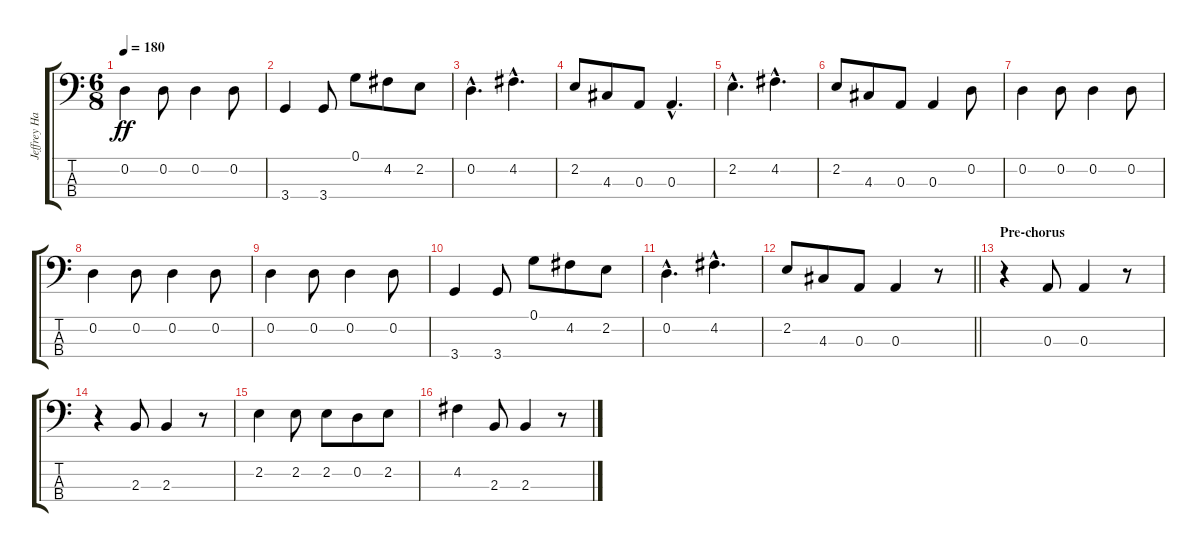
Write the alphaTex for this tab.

\track ("Jeffrey Hammond-Hammond - bass" "Jeffrey Ha") {instrument electricbassfinger}
\staff {score tabs}
\tuning (G2 D2 A1 E1) {hide}
\ts (6 8)
\tempo 180
\clef f4
\ks c
0.2.4{dy ff} 0.2.8 0.2.4 0.2.8 |
3.4.4 3.4.8 0.1.8 4.2.8 2.2.8 |
0.2{hac}.4{d} 4.2{hac}.4{d} |
2.2.8 4.3.8 0.3.8 0.3{hac}.4{d} |
2.2{hac}.4{d} 4.2{hac}.4{d} |
2.2.8 4.3.8 0.3.8 0.3.4 0.2.8 |
0.2.4 0.2.8 0.2.4 0.2.8 |
0.2.4 0.2.8 0.2.4 0.2.8 |
0.2.4 0.2.8 0.2.4 0.2.8 |
3.4.4 3.4.8 0.1.8 4.2.8 2.2.8 |
0.2{hac}.4{d} 4.2{hac}.4{d} |
\barLineRight lightlight
2.2.8 4.3.8 0.3.8 0.3.4 r.8 |
\section ("" "Pre-chorus")
r.4 0.3.8 0.3.4 r.8 |
r.4 2.3.8 2.3.4 r.8 |
2.2.4 2.2.8 2.2.8 0.2.8 2.2.8 |
4.2.4 2.3.8 2.3.4 r.8
